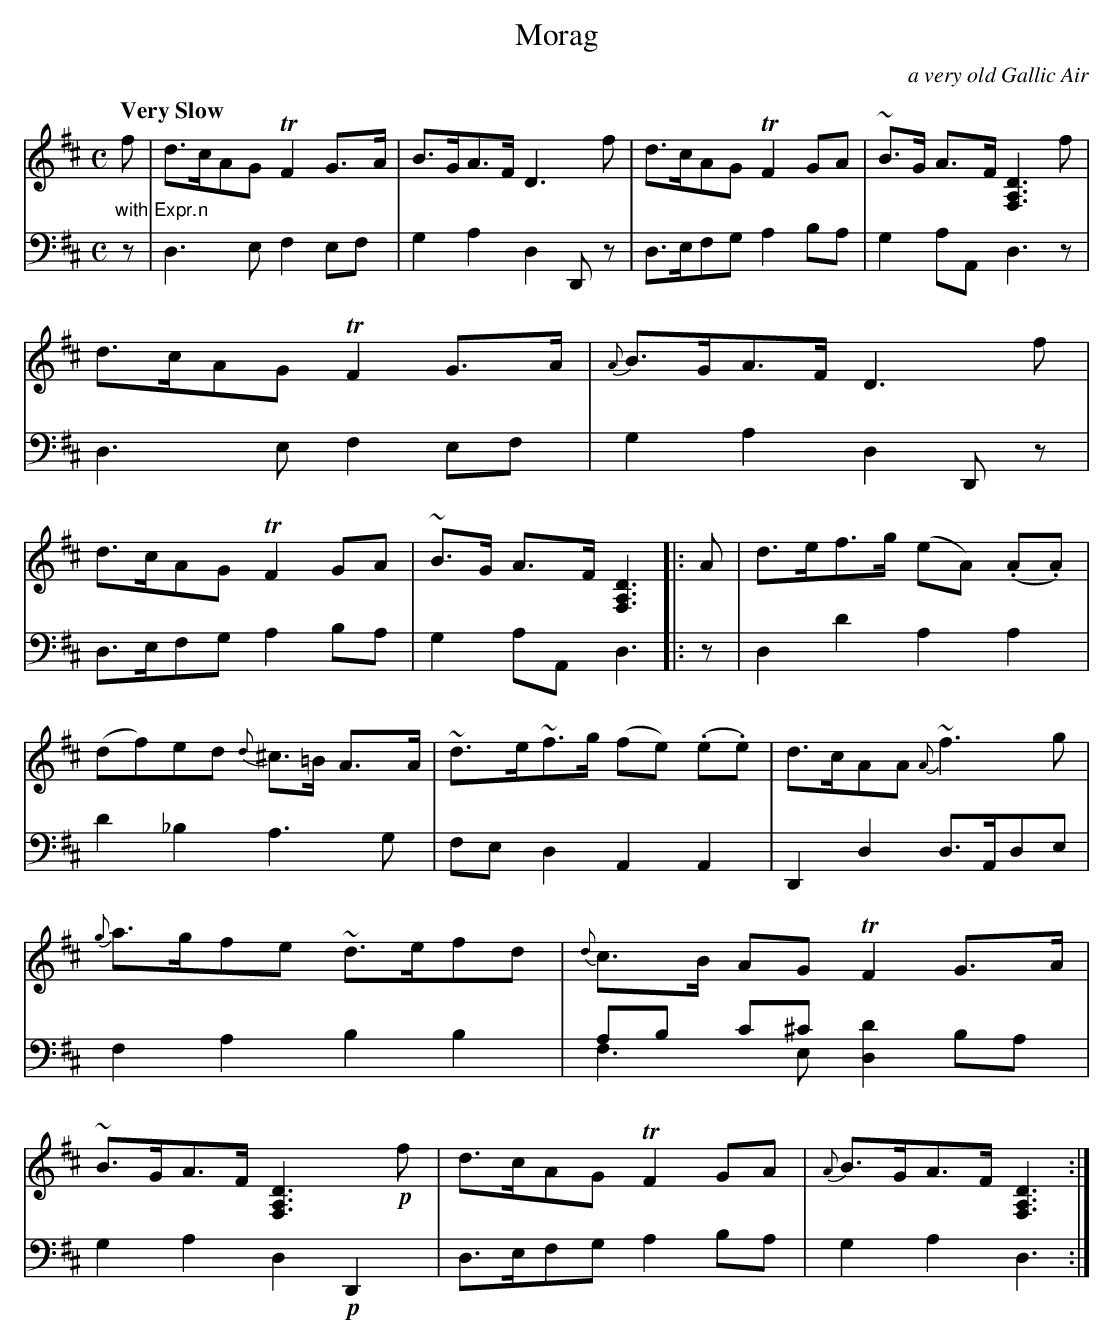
X:1
T: Morag
O: a very old Gallic Air
M: C
L: 1/8
Q: "Very Slow"
K: D
V: 1 staves=2 clef=treble
"_with Expr.n"f |\
d>cAG TF2G>A | B>GA>F D3 f | d>cAG TF2GA | ~B>G A>F [D3A,3F,3] f |\
d>cAG TF2G>A | {A}B>GA>F D3 f |\
d>cAG TF2GA | ~B>G A>F [D3A,3F,3] |: A | d>ef>g (eA) (.A.A) |
(df)ed {d}^c>=B A>A | ~d>e~f>g (fe) (.e.e) | d>cAA {A}~f3g | {g}a>gfe ~d>efd |\
{d}c>B AG TF2G>A | ~B>GA>F [D3A,3F,3] !p!f | d>cAG TF2GA | {A}B>GA>F [D3A,3F,3] :|
V: 2 clef=bass middle=d
z | d3e f2ef | g2a2 d2Dz | d>efg a2ba | g2aA d3z | d3e f2ef | g2a2 d2Dz |
d>efg a2ba | g2aA d3 |: z | d2d'2 a2a2 | d'2_b2 a3g | fed2 A2A2 | D2d2
d>Ade | f2a2 b2b2 | ab c'^c' x4 & f3 e [d'2d2]ba | g2a2 d2!p!D2 | d>efg a2ba | g2a2 d3 :|
